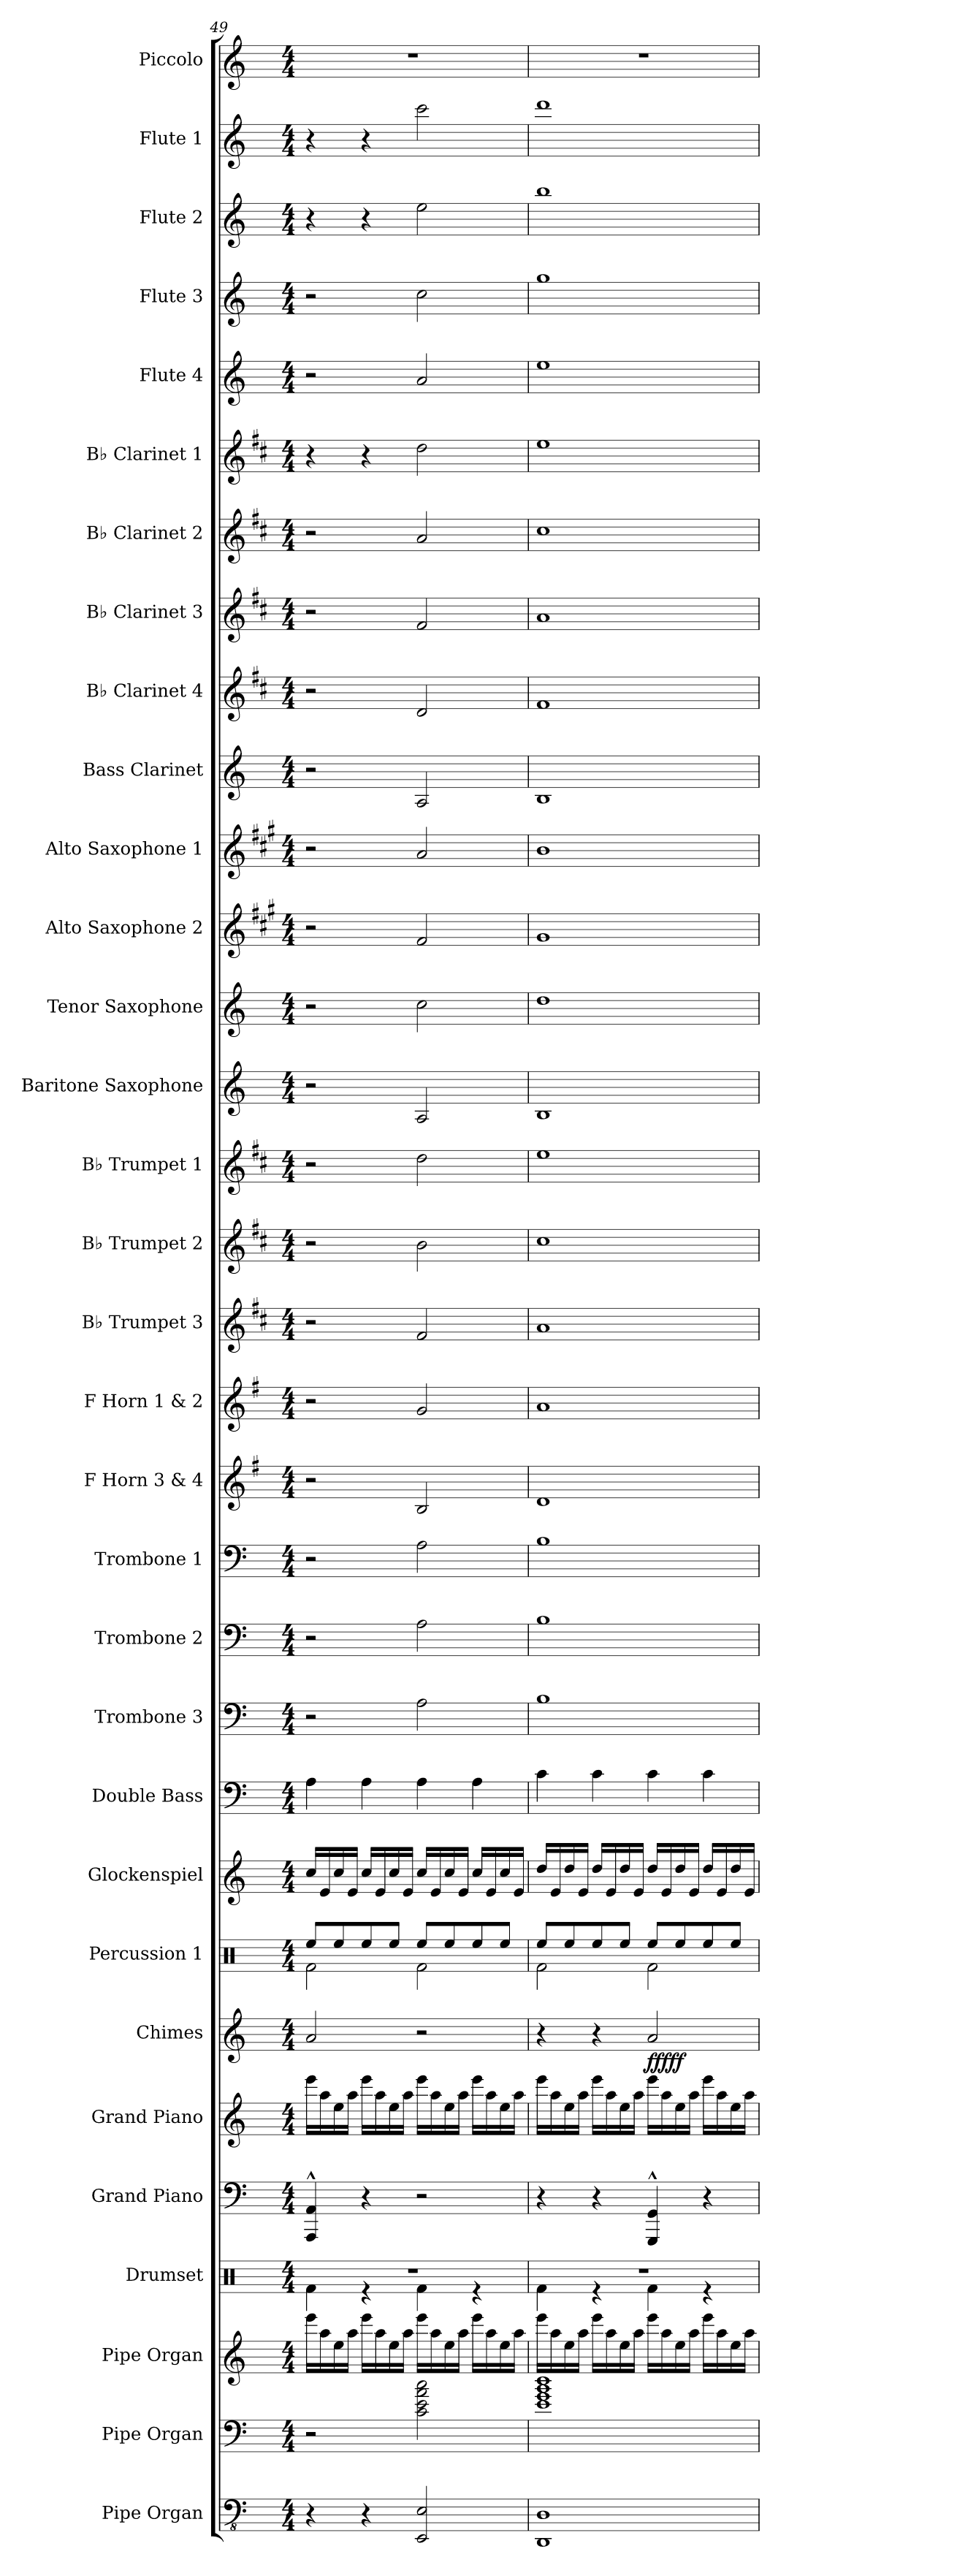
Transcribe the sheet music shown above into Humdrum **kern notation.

**kern	**kern	**kern	**kern	**kern	**kern	**kern	**dynam	**kern	**kern	**kern	**kern	**kern	**kern	**kern	**kern	**kern	**kern	**kern	**kern	**kern	**kern	**kern	**kern	**kern	**kern	**kern	**kern	**kern	**kern	**kern	**kern	**kern
*part32	*part31	*part30	*part29	*part28	*part27	*part26	*part26	*part25	*part24	*part23	*part22	*part21	*part20	*part19	*part18	*part17	*part16	*part15	*part14	*part13	*part12	*part11	*part10	*part9	*part8	*part7	*part6	*part5	*part4	*part3	*part2	*part1
*staff32	*staff31	*staff30	*staff29	*staff28	*staff27	*staff26	*staff26	*staff25	*staff24	*staff23	*staff22	*staff21	*staff20	*staff19	*staff18	*staff17	*staff16	*staff15	*staff14	*staff13	*staff12	*staff11	*staff10	*staff9	*staff8	*staff7	*staff6	*staff5	*staff4	*staff3	*staff2	*staff1
*I"Pipe Organ	*I"Pipe Organ	*I"Pipe Organ	*I"Drumset	*I"Grand Piano	*I"Grand Piano	*I"Chimes	*	*I"Percussion 1	*I"Glockenspiel	*I"Double Bass	*I"Trombone 3	*I"Trombone 2	*I"Trombone 1	*I"F Horn 3 &amp; 4	*I"F Horn 1 &amp; 2	*I"B♭ Trumpet 3	*I"B♭ Trumpet 2	*I"B♭ Trumpet 1	*I"Baritone Saxophone	*I"Tenor Saxophone	*I"Alto Saxophone 2	*I"Alto Saxophone 1	*I"Bass Clarinet	*I"B♭ Clarinet 4	*I"B♭ Clarinet 3	*I"B♭ Clarinet 2	*I"B♭ Clarinet 1	*I"Flute 4	*I"Flute 3	*I"Flute 2	*I"Flute 1	*I"Piccolo
*I'Org.	*I'Org.	*I'Org.	*I'D. Set	*I'Pno.	*I'Pno.	*I'Cme.	*	*I'Perc. 1	*I'Glk.	*I'Db.	*I'Tbn. 3	*I'Tbn. 2	*I'Tbn. 1	*I'F Hn. 3 4	*I'F Hn. 1 2	*I'B♭ Tpt. 3	*I'B♭ Tpt. 2	*I'B♭ Tpt. 1	*I'Bar. Sax.	*I'T. Sax.	*I'A. Sax. 2	*I'A. Sax. 1	*I'B. Cl.	*I'B♭ Cl. 4	*I'B♭ Cl. 3	*I'B♭ Cl. 2	*I'B♭ Cl. 1	*I'Fl. 4	*I'Fl. 3	*I'Fl. 2	*I'Fl. 1	*I'Picc.
!!LO:PB:g=z
*clefFv4	*clefF4	*clefG2	*clefX	*clefF4	*clefG2	*clefG2	*	*clefX	*clefG2	*clefF4	*clefF4	*clefF4	*clefF4	*clefG2	*clefG2	*clefG2	*clefG2	*clefG2	*clefG2	*clefG2	*clefG2	*clefG2	*clefG2	*clefG2	*clefG2	*clefG2	*clefG2	*clefG2	*clefG2	*clefG2	*clefG2	*clefG2
*	*	*	*	*	*	*	*	*	*ITrd-14c-24	*ITrd7c12	*	*	*	*ITrd4c7	*ITrd4c7	*ITrd1c2	*ITrd1c2	*ITrd1c2	*ITrd12c21	*ITrd8c14	*ITrd5c9	*ITrd5c9	*ITrd8c14	*ITrd1c2	*ITrd1c2	*ITrd1c2	*ITrd1c2	*	*	*	*	*ITrd-7c-12
*k[]	*k[]	*k[]	*k[]	*k[]	*k[]	*k[]	*	*k[]	*k[]	*k[]	*k[]	*k[]	*k[]	*k[]	*k[]	*k[]	*k[]	*k[]	*k[]	*k[]	*k[]	*k[]	*k[]	*k[]	*k[]	*k[]	*k[]	*k[]	*k[]	*k[]	*k[]	*k[]
*M4/4	*M4/4	*M4/4	*M4/4	*M4/4	*M4/4	*M4/4	*	*M4/4	*M4/4	*M4/4	*M4/4	*M4/4	*M4/4	*M4/4	*M4/4	*M4/4	*M4/4	*M4/4	*M4/4	*M4/4	*M4/4	*M4/4	*M4/4	*M4/4	*M4/4	*M4/4	*M4/4	*M4/4	*M4/4	*M4/4	*M4/4	*M4/4
=49	=49	=49	=49	=49	=49	=49	=49	=49	=49	=49	=49	=49	=49	=49	=49	=49	=49	=49	=49	=49	=49	=49	=49	=49	=49	=49	=49	=49	=49	=49	=49	=49
*	*	*	*^	*	*	*	*	*^	*	*	*	*	*	*	*	*	*	*	*	*	*	*	*	*	*	*	*	*	*	*	*	*
4r	2r	16eee\LL	1r	4Rf\	4AAA/^^ 4AA/^^	16eee\LL	2a/	.	8Ree/L	2Rf\	16cccc/LL	4AA\	2r	2r	2r	2r	2r	2r	2r	2r	2r	2r	2r	2r	2r	2r	2r	2r	4r	2r	2r	4r	4r	1r
.	.	16aa\	.	.	.	16aa\	.	.	.	.	16eee/	.	.	.	.	.	.	.	.	.	.	.	.	.	.	.	.	.	.	.	.	.	.	.
.	.	16ee\	.	.	.	16ee\	.	.	8Ree/	.	16cccc/	.	.	.	.	.	.	.	.	.	.	.	.	.	.	.	.	.	.	.	.	.	.	.
.	.	16aa\JJ	.	.	.	16aa\JJ	.	.	.	.	16eee/JJ	.	.	.	.	.	.	.	.	.	.	.	.	.	.	.	.	.	.	.	.	.	.	.
4r	.	16eee\LL	.	4r	4r	16eee\LL	.	.	8Ree/	.	16cccc/LL	4AA\	.	.	.	.	.	.	.	.	.	.	.	.	.	.	.	.	4r	.	.	4r	4r	.
.	.	16aa\	.	.	.	16aa\	.	.	.	.	16eee/	.	.	.	.	.	.	.	.	.	.	.	.	.	.	.	.	.	.	.	.	.	.	.
.	.	16ee\	.	.	.	16ee\	.	.	8Ree/J	.	16cccc/	.	.	.	.	.	.	.	.	.	.	.	.	.	.	.	.	.	.	.	.	.	.	.
.	.	16aa\JJ	.	.	.	16aa\JJ	.	.	.	.	16eee/JJ	.	.	.	.	.	.	.	.	.	.	.	.	.	.	.	.	.	.	.	.	.	.	.
2EEE/ 2EE/	2c\ 2e\ 2a\ 2cc\	16eee\LL	.	4Rf\	2r	16eee\LL	2r	.	8Ree/L	2Rf\	16cccc/LL	4AA\	2A\	2A\	2A\	2E/	2c/	2e/	2a\	2cc\	2AA/	2c\	2A/	2c/	2AA/	2c/	2e/	2g/	2cc\	2a/	2cc\	2ee\	2ccc\	.
.	.	16aa\	.	.	.	16aa\	.	.	.	.	16eee/	.	.	.	.	.	.	.	.	.	.	.	.	.	.	.	.	.	.	.	.	.	.	.
.	.	16ee\	.	.	.	16ee\	.	.	8Ree/	.	16cccc/	.	.	.	.	.	.	.	.	.	.	.	.	.	.	.	.	.	.	.	.	.	.	.
.	.	16aa\JJ	.	.	.	16aa\JJ	.	.	.	.	16eee/JJ	.	.	.	.	.	.	.	.	.	.	.	.	.	.	.	.	.	.	.	.	.	.	.
.	.	16eee\LL	.	4r	.	16eee\LL	.	.	8Ree/	.	16cccc/LL	4AA\	.	.	.	.	.	.	.	.	.	.	.	.	.	.	.	.	.	.	.	.	.	.
.	.	16aa\	.	.	.	16aa\	.	.	.	.	16eee/	.	.	.	.	.	.	.	.	.	.	.	.	.	.	.	.	.	.	.	.	.	.	.
.	.	16ee\	.	.	.	16ee\	.	.	8Ree/J	.	16cccc/	.	.	.	.	.	.	.	.	.	.	.	.	.	.	.	.	.	.	.	.	.	.	.
.	.	16aa\JJ	.	.	.	16aa\JJ	.	.	.	.	16eee/JJ	.	.	.	.	.	.	.	.	.	.	.	.	.	.	.	.	.	.	.	.	.	.	.
=50	=50	=50	=50	=50	=50	=50	=50	=50	=50	=50	=50	=50	=50	=50	=50	=50	=50	=50	=50	=50	=50	=50	=50	=50	=50	=50	=50	=50	=50	=50	=50	=50	=50	=50
1DDD 1DD	1e 1g 1b 1dd	16eee\LL	1r	4Rf\	4r	16eee\LL	4r	.	8Ree/L	2Rf\	16dddd/LL	4C\	1B	1B	1B	1G	1d	1g	1b	1dd	1BB	1d	1B	1d	1BB	1e	1g	1b	1dd	1ee	1gg	1bb	1ddd	1r
.	.	16aa\	.	.	.	16aa\	.	.	.	.	16eee/	.	.	.	.	.	.	.	.	.	.	.	.	.	.	.	.	.	.	.	.	.	.	.
.	.	16ee\	.	.	.	16ee\	.	.	8Ree/	.	16dddd/	.	.	.	.	.	.	.	.	.	.	.	.	.	.	.	.	.	.	.	.	.	.	.
.	.	16aa\JJ	.	.	.	16aa\JJ	.	.	.	.	16eee/JJ	.	.	.	.	.	.	.	.	.	.	.	.	.	.	.	.	.	.	.	.	.	.	.
.	.	16eee\LL	.	4r	4r	16eee\LL	4r	.	8Ree/	.	16dddd/LL	4C\	.	.	.	.	.	.	.	.	.	.	.	.	.	.	.	.	.	.	.	.	.	.
.	.	16aa\	.	.	.	16aa\	.	.	.	.	16eee/	.	.	.	.	.	.	.	.	.	.	.	.	.	.	.	.	.	.	.	.	.	.	.
.	.	16ee\	.	.	.	16ee\	.	.	8Ree/J	.	16dddd/	.	.	.	.	.	.	.	.	.	.	.	.	.	.	.	.	.	.	.	.	.	.	.
.	.	16aa\JJ	.	.	.	16aa\JJ	.	.	.	.	16eee/JJ	.	.	.	.	.	.	.	.	.	.	.	.	.	.	.	.	.	.	.	.	.	.	.
!	!	!	!	!	!	!	!	!LO:DY:b	!	!	!	!	!	!	!	!	!	!	!	!	!	!	!	!	!	!	!	!	!	!	!	!	!	!
.	.	16eee\LL	.	4Rf\	4GGG/^^ 4GG/^^	16eee\LL	2a/	fffff	8Ree/L	2Rf\	16dddd/LL	4C\	.	.	.	.	.	.	.	.	.	.	.	.	.	.	.	.	.	.	.	.	.	.
.	.	16aa\	.	.	.	16aa\	.	.	.	.	16eee/	.	.	.	.	.	.	.	.	.	.	.	.	.	.	.	.	.	.	.	.	.	.	.
.	.	16ee\	.	.	.	16ee\	.	.	8Ree/	.	16dddd/	.	.	.	.	.	.	.	.	.	.	.	.	.	.	.	.	.	.	.	.	.	.	.
.	.	16aa\JJ	.	.	.	16aa\JJ	.	.	.	.	16eee/JJ	.	.	.	.	.	.	.	.	.	.	.	.	.	.	.	.	.	.	.	.	.	.	.
.	.	16eee\LL	.	4r	4r	16eee\LL	.	.	8Ree/	.	16dddd/LL	4C\	.	.	.	.	.	.	.	.	.	.	.	.	.	.	.	.	.	.	.	.	.	.
.	.	16aa\	.	.	.	16aa\	.	.	.	.	16eee/	.	.	.	.	.	.	.	.	.	.	.	.	.	.	.	.	.	.	.	.	.	.	.
.	.	16ee\	.	.	.	16ee\	.	.	8Ree/J	.	16dddd/	.	.	.	.	.	.	.	.	.	.	.	.	.	.	.	.	.	.	.	.	.	.	.
.	.	16aa\JJ	.	.	.	16aa\JJ	.	.	.	.	16eee/JJ	.	.	.	.	.	.	.	.	.	.	.	.	.	.	.	.	.	.	.	.	.	.	.
*	*	*	*v	*v	*	*	*	*	*v	*v	*	*	*	*	*	*	*	*	*	*	*	*	*	*	*	*	*	*	*	*	*	*	*	*
=	=	=	=	=	=	=	=	=	=	=	=	=	=	=	=	=	=	=	=	=	=	=	=	=	=	=	=	=	=	=	=	=
*-	*-	*-	*-	*-	*-	*-	*-	*-	*-	*-	*-	*-	*-	*-	*-	*-	*-	*-	*-	*-	*-	*-	*-	*-	*-	*-	*-	*-	*-	*-	*-	*-
